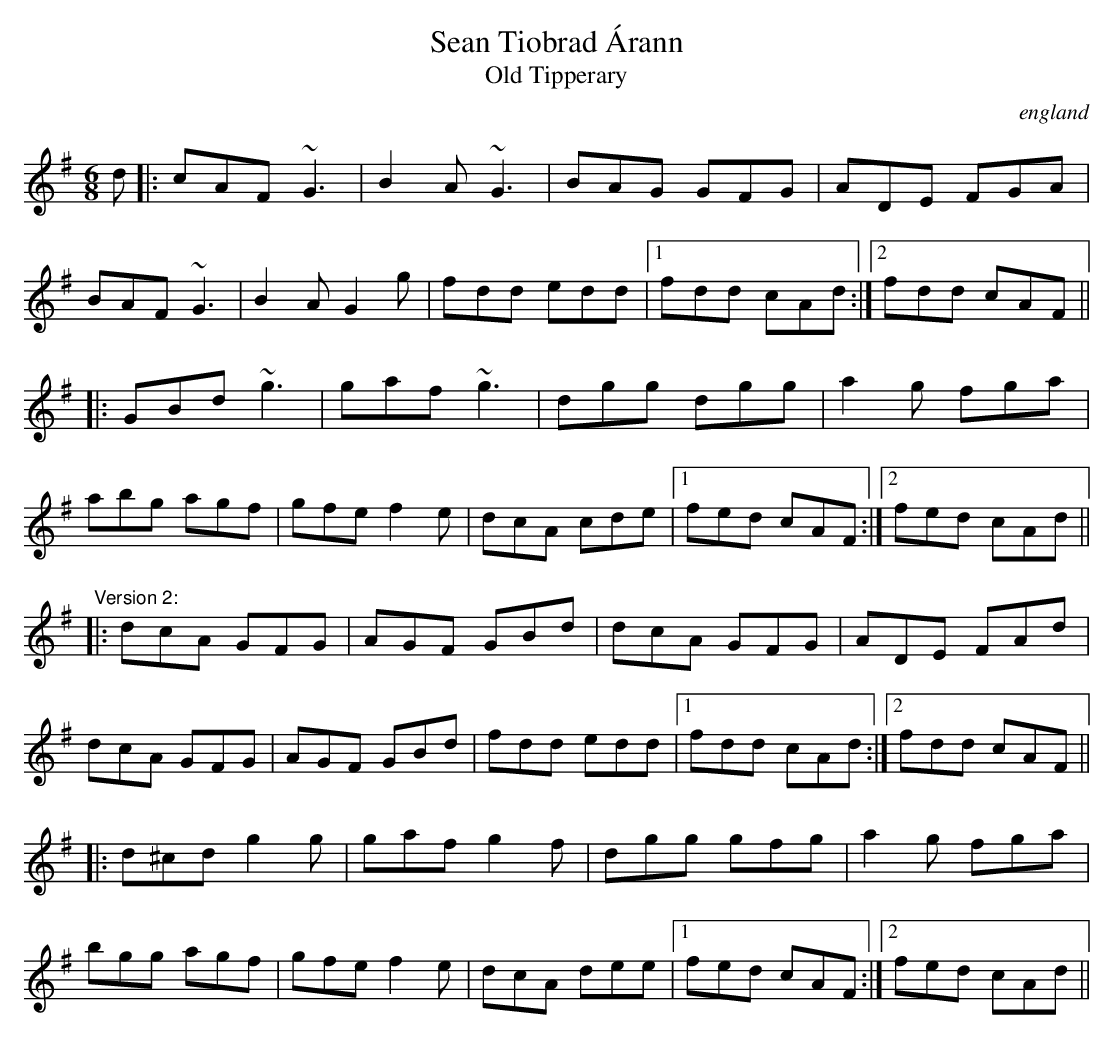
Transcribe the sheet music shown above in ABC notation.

X:1
T:Sean Tiobrad Árann
T:Old Tipperary
O:england
M:6/8
L:1/8
K:G
d|:cAF ~G3|B2A ~G3|BAG GFG|ADE FGA|
BAF ~G3|B2A G2g|fdd edd|1 fdd cAd:|2 fdd cAF||
|:GBd ~g3|gaf ~g3|dgg dgg|a2g fga|
abg agf|gfe f2e|dcA cde|1 fed cAF:|2 fed cAd||
"Version 2:"
|:dcA GFG|AGF GBd|dcA GFG|ADE FAd|
dcA GFG|AGF GBd|fdd edd|1 fdd cAd:|2 fdd cAF||
|:d^cd g2g|gaf g2f|dgg gfg|a2g fga|
bgg agf|gfe f2e|dcA dee|1 fed cAF:|2 fed cAd||
